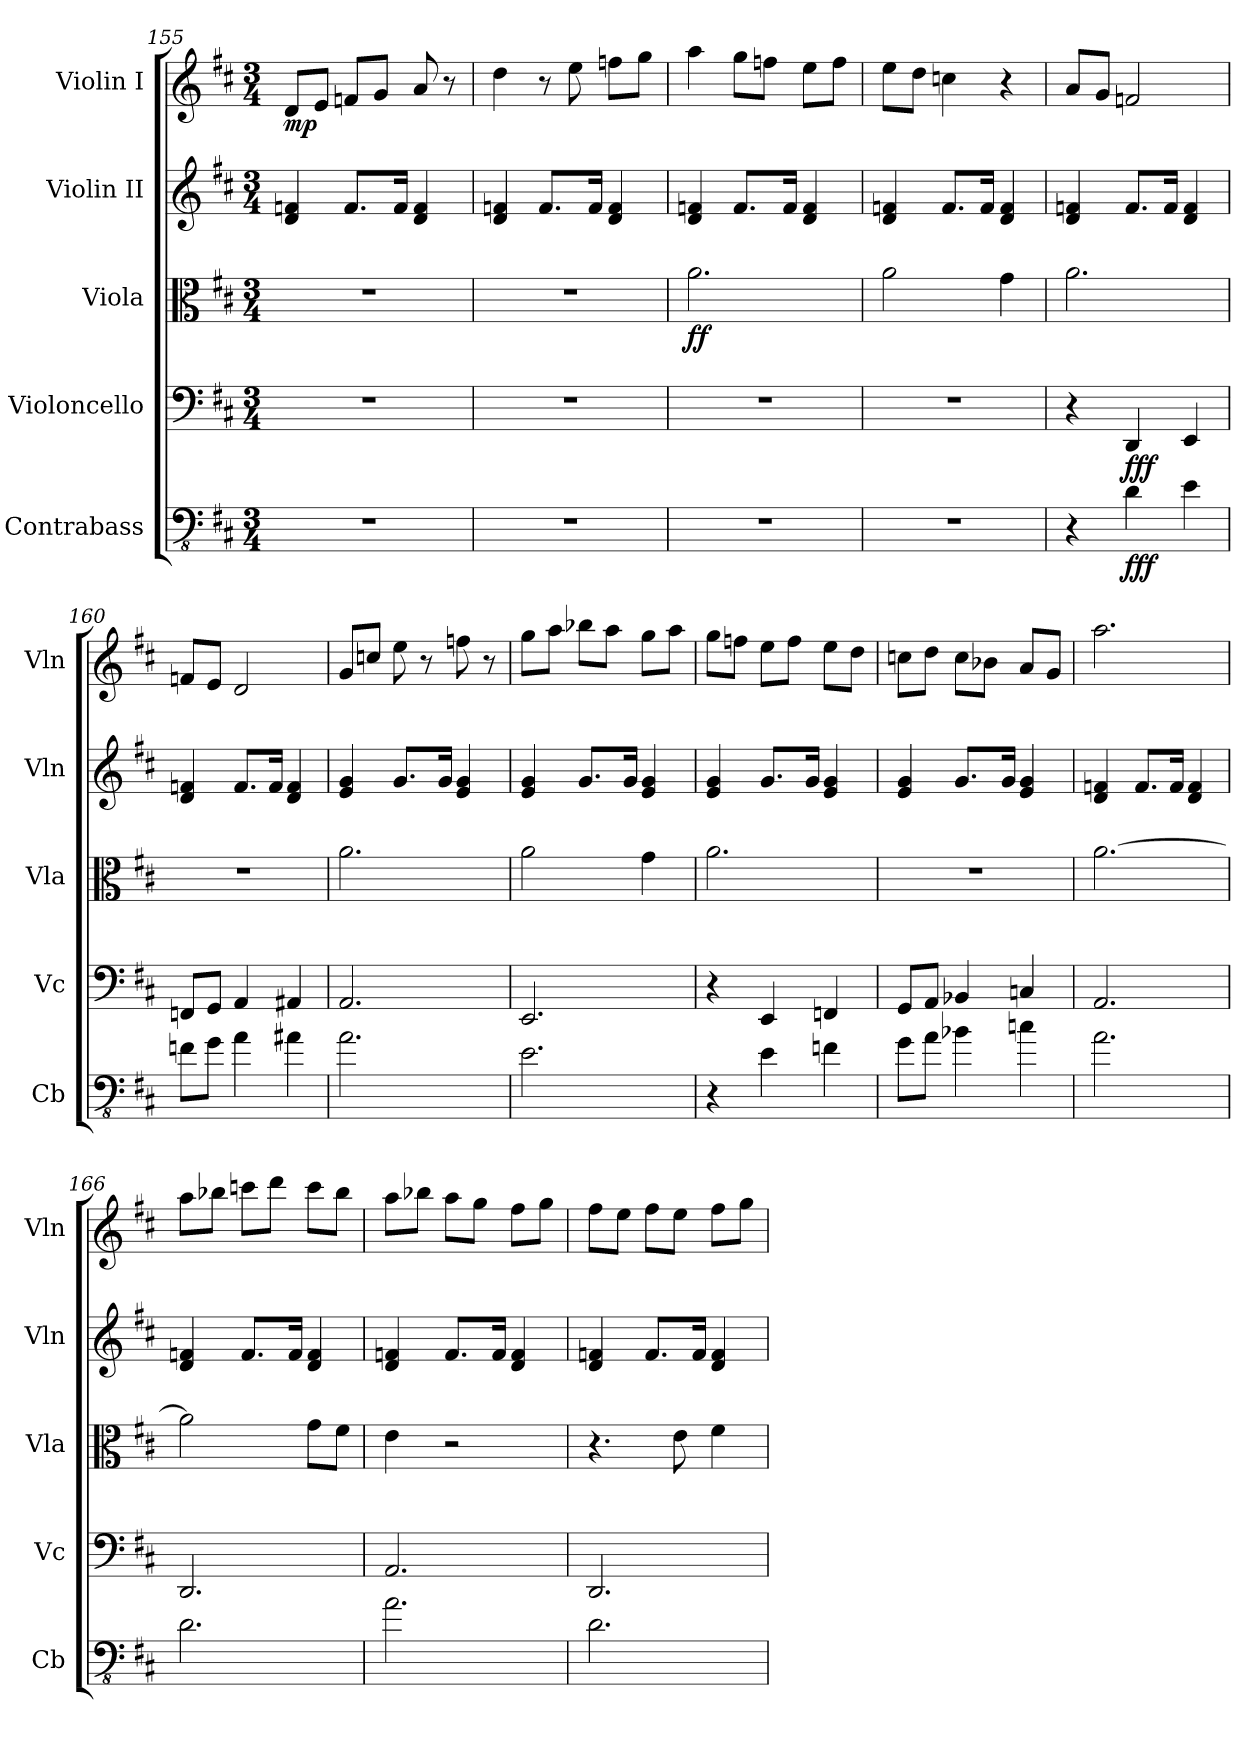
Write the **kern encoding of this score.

**kern	**dynam	**kern	**dynam	**kern	**dynam	**kern	**kern	**dynam
*part5	*part5	*part4	*part4	*part3	*part3	*part2	*part1	*part1
*staff5	*staff5	*staff4	*staff4	*staff3	*staff3	*staff2	*staff1	*staff1
*I"Contrabass	*	*I"Violoncello	*	*I"Viola	*	*I"Violin II	*I"Violin I	*
*I'Cb	*	*I'Vc	*	*I'Vla	*	*I'Vln	*I'Vln	*
*clefFv4	*	*clefF4	*	*clefC3	*	*clefG2	*clefG2	*
*ITrd7c12	*	*	*	*	*	*	*	*
*k[f#c#]	*	*k[f#c#]	*	*k[f#c#]	*	*k[f#c#]	*k[f#c#]	*
*M3/4	*	*M3/4	*	*M3/4	*	*M3/4	*M3/4	*
=155	=155	=155	=155	=155	=155	=155	=155	=155
!	!	!	!	!	!	!	!	!LO:DY:b
2.r	.	2.r	.	2.r	.	4d/ 4fn/	8d/L	mp
.	.	.	.	.	.	.	8e/J	.
.	.	.	.	.	.	8.f/L	8fn/L	.
.	.	.	.	.	.	.	8g/J	.
.	.	.	.	.	.	16f/Jk	.	.
.	.	.	.	.	.	4d/ 4f/	8a/	.
.	.	.	.	.	.	.	8r	.
=156	=156	=156	=156	=156	=156	=156	=156	=156
2.r	.	2.r	.	2.r	.	4d/ 4fn/	4dd\	.
.	.	.	.	.	.	8.f/L	8r	.
.	.	.	.	.	.	.	8ee\	.
.	.	.	.	.	.	16f/Jk	.	.
.	.	.	.	.	.	4d/ 4f/	8ffn\L	.
.	.	.	.	.	.	.	8gg\J	.
!!LO:PB:g=z
=157	=157	=157	=157	=157	=157	=157	=157	=157
!	!	!	!	!	!LO:DY:b	!	!	!
!	!	!	!	!	!LO:DY:n=1:b	!	!	!
2.r	.	2.r	.	2.a\	f f	4d/ 4fn/	4aa\	.
.	.	.	.	.	.	8.f/L	8gg\L	.
.	.	.	.	.	.	.	8ffn\J	.
.	.	.	.	.	.	16f/Jk	.	.
.	.	.	.	.	.	4d/ 4f/	8ee\L	.
.	.	.	.	.	.	.	8ff\J	.
=158	=158	=158	=158	=158	=158	=158	=158	=158
2.r	.	2.r	.	2a\	.	4d/ 4fn/	8ee\L	.
.	.	.	.	.	.	.	8dd\J	.
.	.	.	.	.	.	8.f/L	4ccn\	.
.	.	.	.	.	.	16f/Jk	.	.
.	.	.	.	4g\	.	4d/ 4f/	4r	.
=159	=159	=159	=159	=159	=159	=159	=159	=159
4r	.	4r	.	2.a\	.	4d/ 4fn/	8a/L	.
.	.	.	.	.	.	.	8g/J	.
!	!LO:DY:b	!	!LO:DY:b	!	!	!	!	!
4DD\	fff	4DD/	fff	.	.	8.f/L	2fn/	.
.	.	.	.	.	.	16f/Jk	.	.
4EE\	.	4EE/	.	.	.	4d/ 4f/	.	.
=160	=160	=160	=160	=160	=160	=160	=160	=160
8FFn\L	.	8FFn/L	.	2.r	.	4d/ 4fn/	8fn/L	.
8GG\J	.	8GG/J	.	.	.	.	8e/J	.
4AA\	.	4AA/	.	.	.	8.f/L	2d/	.
.	.	.	.	.	.	16f/Jk	.	.
4AA#X\	.	4AA#X/	.	.	.	4d/ 4f/	.	.
=161	=161	=161	=161	=161	=161	=161	=161	=161
2.AA\	.	2.AA/	.	2.a\	.	4e/ 4g/	8g/L	.
.	.	.	.	.	.	.	8ccn/J	.
.	.	.	.	.	.	8.g/L	8ee\	.
.	.	.	.	.	.	.	8r	.
.	.	.	.	.	.	16g/Jk	.	.
.	.	.	.	.	.	4e/ 4g/	8ffn\	.
.	.	.	.	.	.	.	8r	.
=162	=162	=162	=162	=162	=162	=162	=162	=162
2.EE\	.	2.EE/	.	2a\	.	4e/ 4g/	8gg\L	.
.	.	.	.	.	.	.	8aa\J	.
.	.	.	.	.	.	8.g/L	8bb-X\L	.
.	.	.	.	.	.	.	8aa\J	.
.	.	.	.	.	.	16g/Jk	.	.
.	.	.	.	4g\	.	4e/ 4g/	8gg\L	.
.	.	.	.	.	.	.	8aa\J	.
!!LO:LB:g=z
=163	=163	=163	=163	=163	=163	=163	=163	=163
4r	.	4r	.	2.a\	.	4e/ 4g/	8gg\L	.
.	.	.	.	.	.	.	8ffn\J	.
4EE\	.	4EE/	.	.	.	8.g/L	8ee\L	.
.	.	.	.	.	.	.	8ff\J	.
.	.	.	.	.	.	16g/Jk	.	.
4FFn\	.	4FFn/	.	.	.	4e/ 4g/	8ee\L	.
.	.	.	.	.	.	.	8dd\J	.
=164	=164	=164	=164	=164	=164	=164	=164	=164
8GG\L	.	8GG/L	.	2.r	.	4e/ 4g/	8ccn\L	.
8AA\J	.	8AA/J	.	.	.	.	8dd\J	.
4BB-X\	.	4BB-X/	.	.	.	8.g/L	8cc\L	.
.	.	.	.	.	.	.	8b-X\J	.
.	.	.	.	.	.	16g/Jk	.	.
4Cn\	.	4Cn/	.	.	.	4e/ 4g/	8a/L	.
.	.	.	.	.	.	.	8g/J	.
=165	=165	=165	=165	=165	=165	=165	=165	=165
2.AA\	.	2.AA/	.	[2.a\	.	4d/ 4fn/	2.aa\	.
.	.	.	.	.	.	8.f/L	.	.
.	.	.	.	.	.	16f/Jk	.	.
.	.	.	.	.	.	4d/ 4f/	.	.
=166	=166	=166	=166	=166	=166	=166	=166	=166
2.DD\	.	2.DD/	.	2a\]	.	4d/ 4fn/	8aa\L	.
.	.	.	.	.	.	.	8bb-X\J	.
.	.	.	.	.	.	8.f/L	8cccn\L	.
.	.	.	.	.	.	.	8ddd\J	.
.	.	.	.	.	.	16f/Jk	.	.
.	.	.	.	8g\L	.	4d/ 4f/	8ccc\L	.
.	.	.	.	8f#\J	.	.	8bb-\J	.
=167	=167	=167	=167	=167	=167	=167	=167	=167
2.AA\	.	2.AA/	.	4e\	.	4d/ 4fn/	8aa\L	.
.	.	.	.	.	.	.	8bb-X\J	.
.	.	.	.	2r	.	8.f/L	8aa\L	.
.	.	.	.	.	.	.	8gg\J	.
.	.	.	.	.	.	16f/Jk	.	.
.	.	.	.	.	.	4d/ 4f/	8ff#\L	.
.	.	.	.	.	.	.	8gg\J	.
=168	=168	=168	=168	=168	=168	=168	=168	=168
2.DD\	.	2.DD/	.	4.r	.	4d/ 4fn/	8ff#\L	.
.	.	.	.	.	.	.	8ee\J	.
.	.	.	.	.	.	8.f/L	8ff#\L	.
.	.	.	.	8e\	.	.	8ee\J	.
.	.	.	.	.	.	16f/Jk	.	.
.	.	.	.	4f#\	.	4d/ 4f/	8ff#\L	.
.	.	.	.	.	.	.	8gg\J	.
=	=	=	=	=	=	=	=	=
*-	*-	*-	*-	*-	*-	*-	*-	*-
